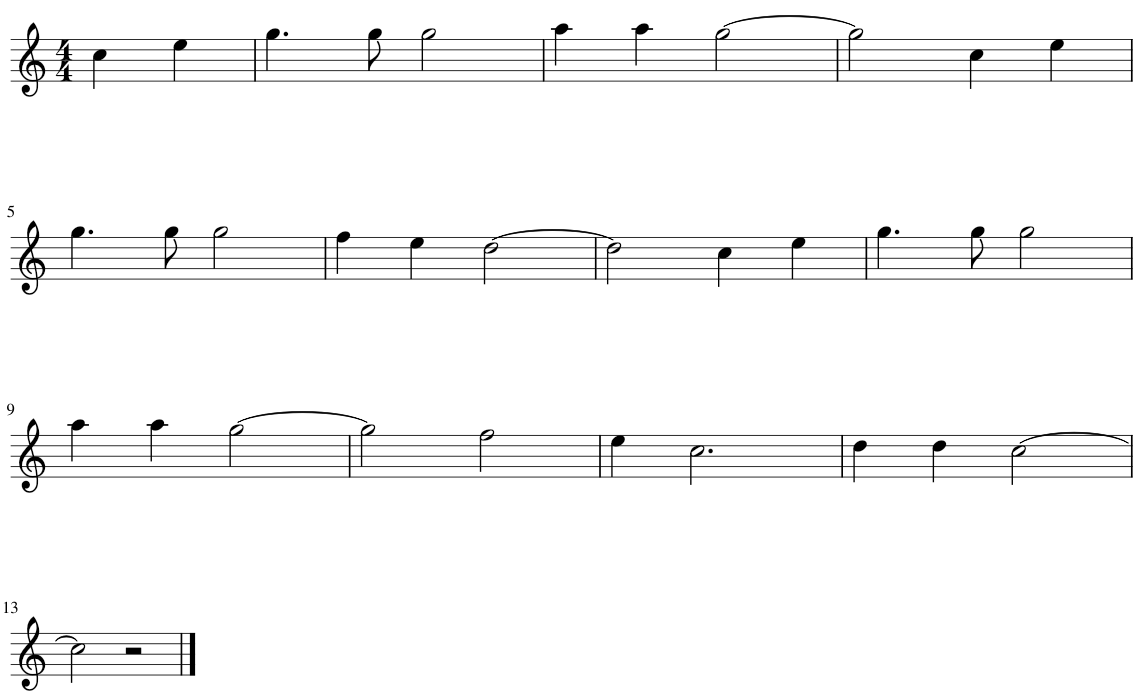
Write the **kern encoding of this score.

**kern
*part1
*staff1
*I"Flute, Flute
*clefG2
*k[]
*M4/4
=1
4cc\
4ee\
=2
4.gg\
8gg\
2gg\
=3
4aa\
4aa\
[2gg\
=4
2gg\]
4cc\
4ee\
!!LO:LB:g=z
=5
4.gg\
8gg\
2gg\
=6
4ff\
4ee\
[2dd\
=7
2dd\]
4cc\
4ee\
=8
4.gg\
8gg\
2gg\
!!LO:LB:g=z
=9
4aa\
4aa\
[2gg\
=10
2gg\]
2ff\
=11
4ee\
2.cc\
=12
4dd\
4dd\
[2cc\
!!LO:LB:g=z
=13
2cc\]
2r
==
*-
